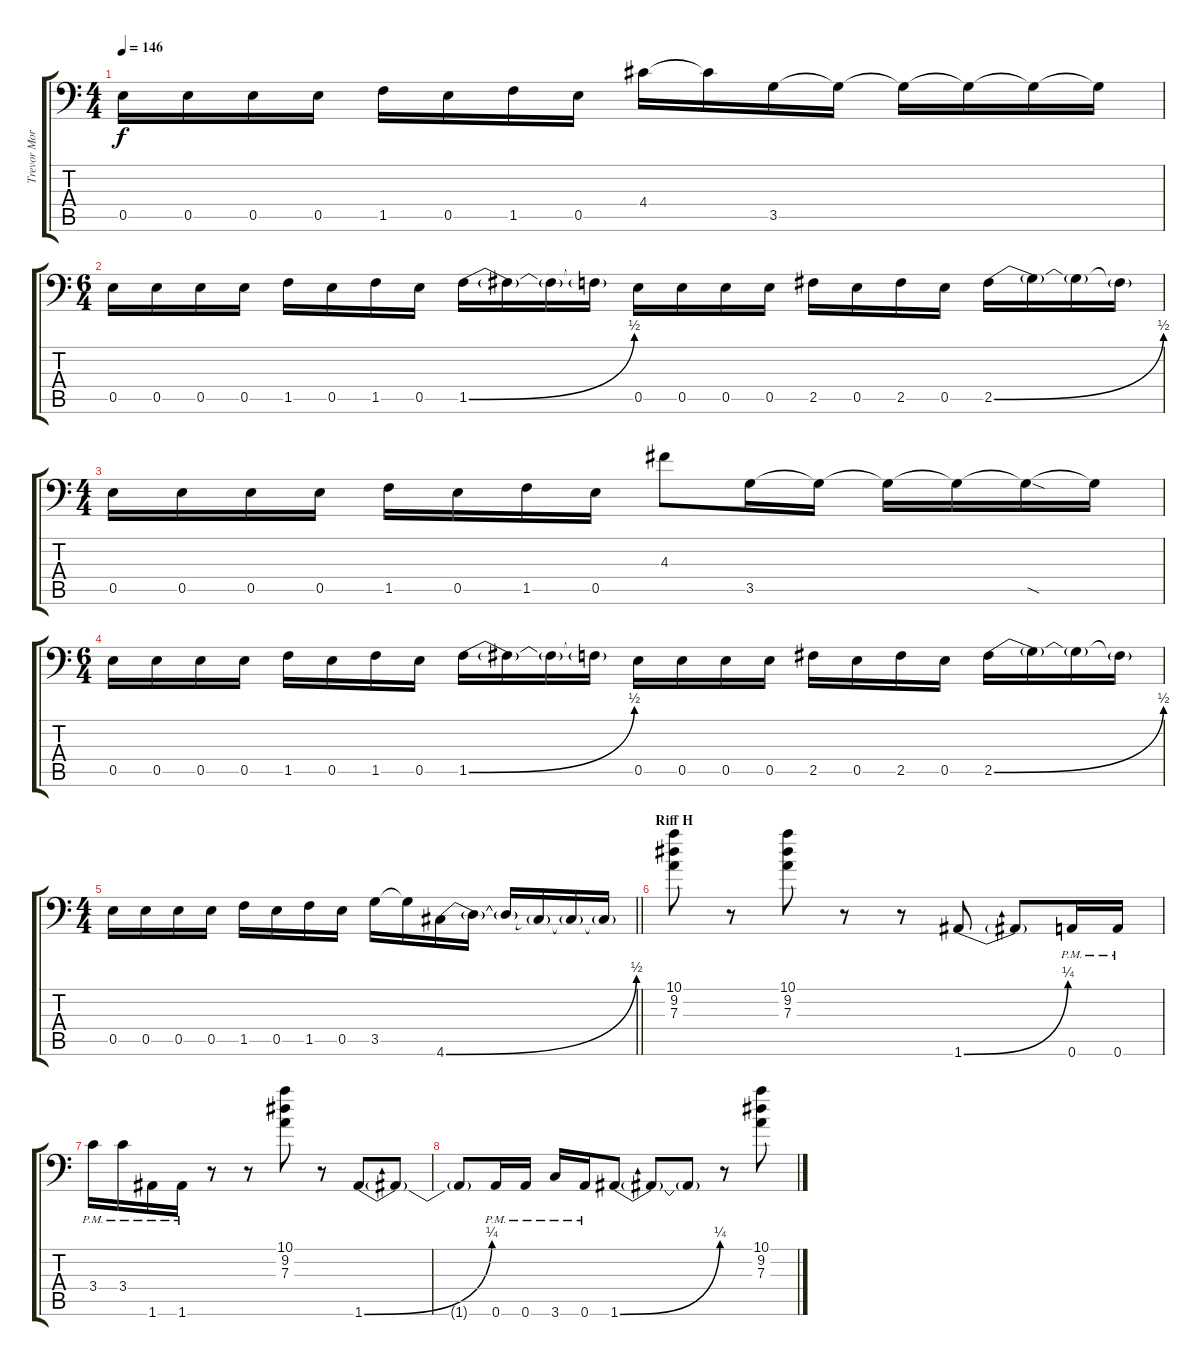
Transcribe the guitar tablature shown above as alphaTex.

\track ("Trevor Morris " "Trevor Mor") {instrument overdrivenguitar}
\staff {score tabs}
\tuning (B3 Gb3 D3 A2 E2 A1) {hide}
\ts (4 4)
\tempo 146
\clef f4
\ks c
0.5.16{dy f} 0.5.16 0.5.16 0.5.16 1.5.16 0.5.16 1.5.16 0.5.16 4.4.16 4.4{t}.16 3.5.16 3.5{t}.16 3.5{t}.16 3.5{t}.16 3.5{t}.16 3.5{t}.16 |
\ts (6 4)
0.5.16 0.5.16 0.5.16 0.5.16 1.5.16 0.5.16 1.5.16 0.5.16 1.5{be (bend 0 0 60 2)}.16 1.5{t}.16 1.5{t}.16 1.5{t}.16 0.5.16 0.5.16 0.5.16 0.5.16 2.5.16 0.5.16 2.5.16 0.5.16 2.5{be (bend 0 0 60 2)}.16 2.5{t}.16 2.5{t}.16 2.5{t}.16 |
\ts (4 4)
0.5.16 0.5.16 0.5.16 0.5.16 1.5.16 0.5.16 1.5.16 0.5.16 4.3.8 3.5.16 3.5{t}.16 3.5{t}.16 3.5{t}.16 3.5{sod t}.16 3.5{t}.16 |
\ts (6 4)
0.5.16 0.5.16 0.5.16 0.5.16 1.5.16 0.5.16 1.5.16 0.5.16 1.5{be (bend 0 0 60 2)}.16 1.5{t}.16 1.5{t}.16 1.5{t}.16 0.5.16 0.5.16 0.5.16 0.5.16 2.5.16 0.5.16 2.5.16 0.5.16 2.5{be (bend 0 0 60 2)}.16 2.5{t}.16 2.5{t}.16 2.5{t}.16 |
\ts (4 4)
\barLineRight lightlight
0.5.16 0.5.16 0.5.16 0.5.16 1.5.16 0.5.16 1.5.16 0.5.16 3.5.16 3.5{t}.16 4.6{be (bend 0 0 60 2)}.16 4.6{t}.16 4.6{t}.16 4.6{t}.16 4.6{t}.16 4.6{t}.16 |
\section ("" "Riff H")
(10.1 9.2 7.3).8 r.8 (10.1 9.2 7.3).8 r.8 r.8 1.6{be (bend 0 0 60 1)}.8 1.6{t}.8 0.6{pm}.16 0.6{pm}.16 |
3.4{pm}.16 3.4{pm}.16 1.6{pm}.16 1.6{pm}.16 r.8 r.8 (10.1 9.2 7.3).8 r.8 1.6{be (bend 0 0 60 1)}.8 1.6{t}.8 |
1.6{t}.8 0.6{pm}.16 0.6{pm}.16 3.6{pm}.16 0.6{pm}.16 1.6{be (bend 0 0 60 1)}.8 1.6{t}.8 1.6{t}.8 r.8 (10.1 9.2 7.3).8
